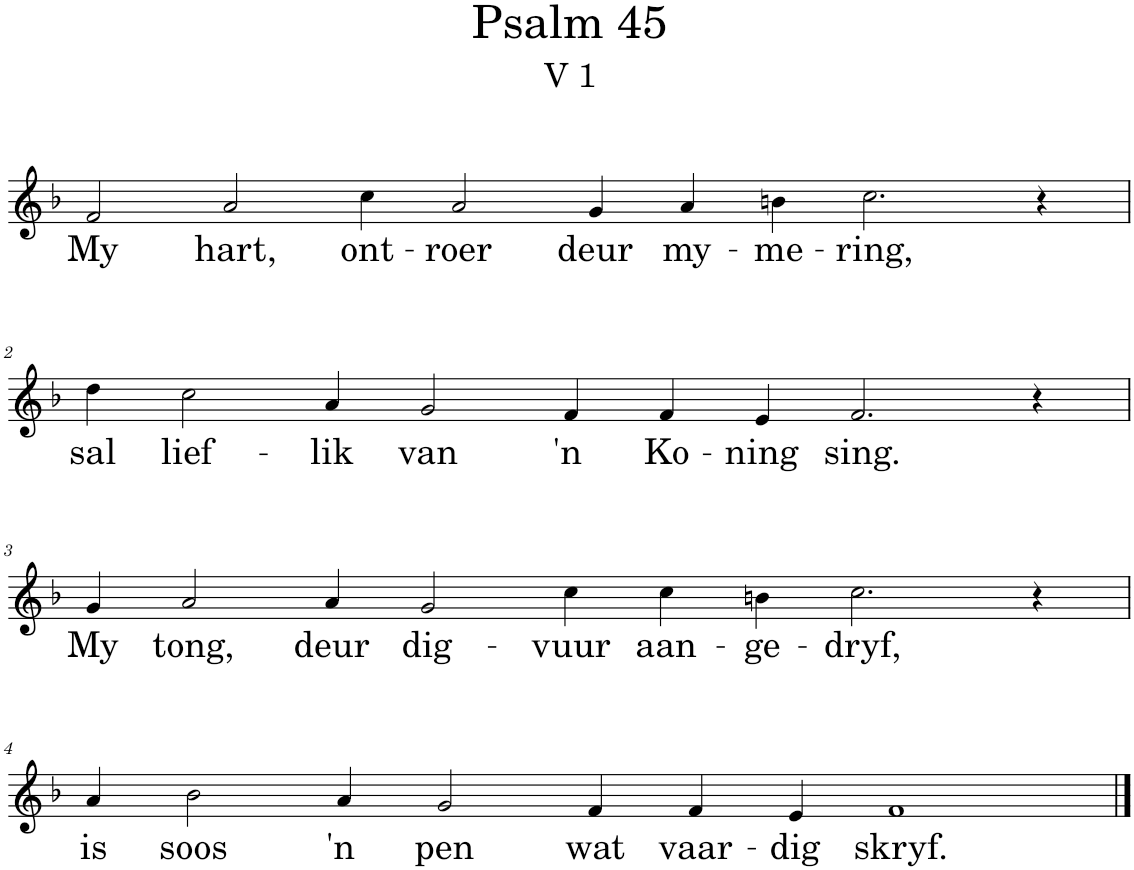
**kern	**text
*part1	*part1
*staff1	*staff1
*I"Pipe Organ	*
*I'Org.	*
*clefG2	*
*k[b-]	*
*M14/4	*
=1	=1
!	!LO:LY:b
2f/	My
!	!LO:LY:b
2a/	hart,
!	!LO:LY:b
4cc\	ont-
!	!LO:LY:b
2a/	-roer
!	!LO:LY:b
4g/	deur
!	!LO:LY:b
4a/	my-
!	!LO:LY:b
4bn\	-me-
!	!LO:LY:b
2.cc\	-ring,
4r	.
!!LO:LB:g=z
=2	=2
*M13/4	*
!	!LO:LY:b
4dd\	sal
!	!LO:LY:b
2cc\	lief-
!	!LO:LY:b
4a/	-lik
!	!LO:LY:b
2g/	van
!	!LO:LY:b
4f/	'n
!	!LO:LY:b
4f/	Ko-
!	!LO:LY:b
4e/	-ning
!	!LO:LY:b
2.f/	sing.
4r	.
!!LO:LB:g=z
=3	=3
!	!LO:LY:b
4g/	My
!	!LO:LY:b
2a/	tong,
!	!LO:LY:b
4a/	deur
!	!LO:LY:b
2g/	dig-
!	!LO:LY:b
4cc\	-vuur
!	!LO:LY:b
4cc\	aan-
!	!LO:LY:b
4bn\	-ge-
!	!LO:LY:b
2.cc\	-dryf,
4r	.
!!LO:LB:g=z
=4	=4
!	!LO:LY:b
4a/	is
!	!LO:LY:b
2b-\	soos
!	!LO:LY:b
4a/	'n
!	!LO:LY:b
2g/	pen
!	!LO:LY:b
4f/	wat
!	!LO:LY:b
4f/	vaar-
!	!LO:LY:b
4e/	-dig
!	!LO:LY:b
1f	skryf.
==	==
*-	*-
